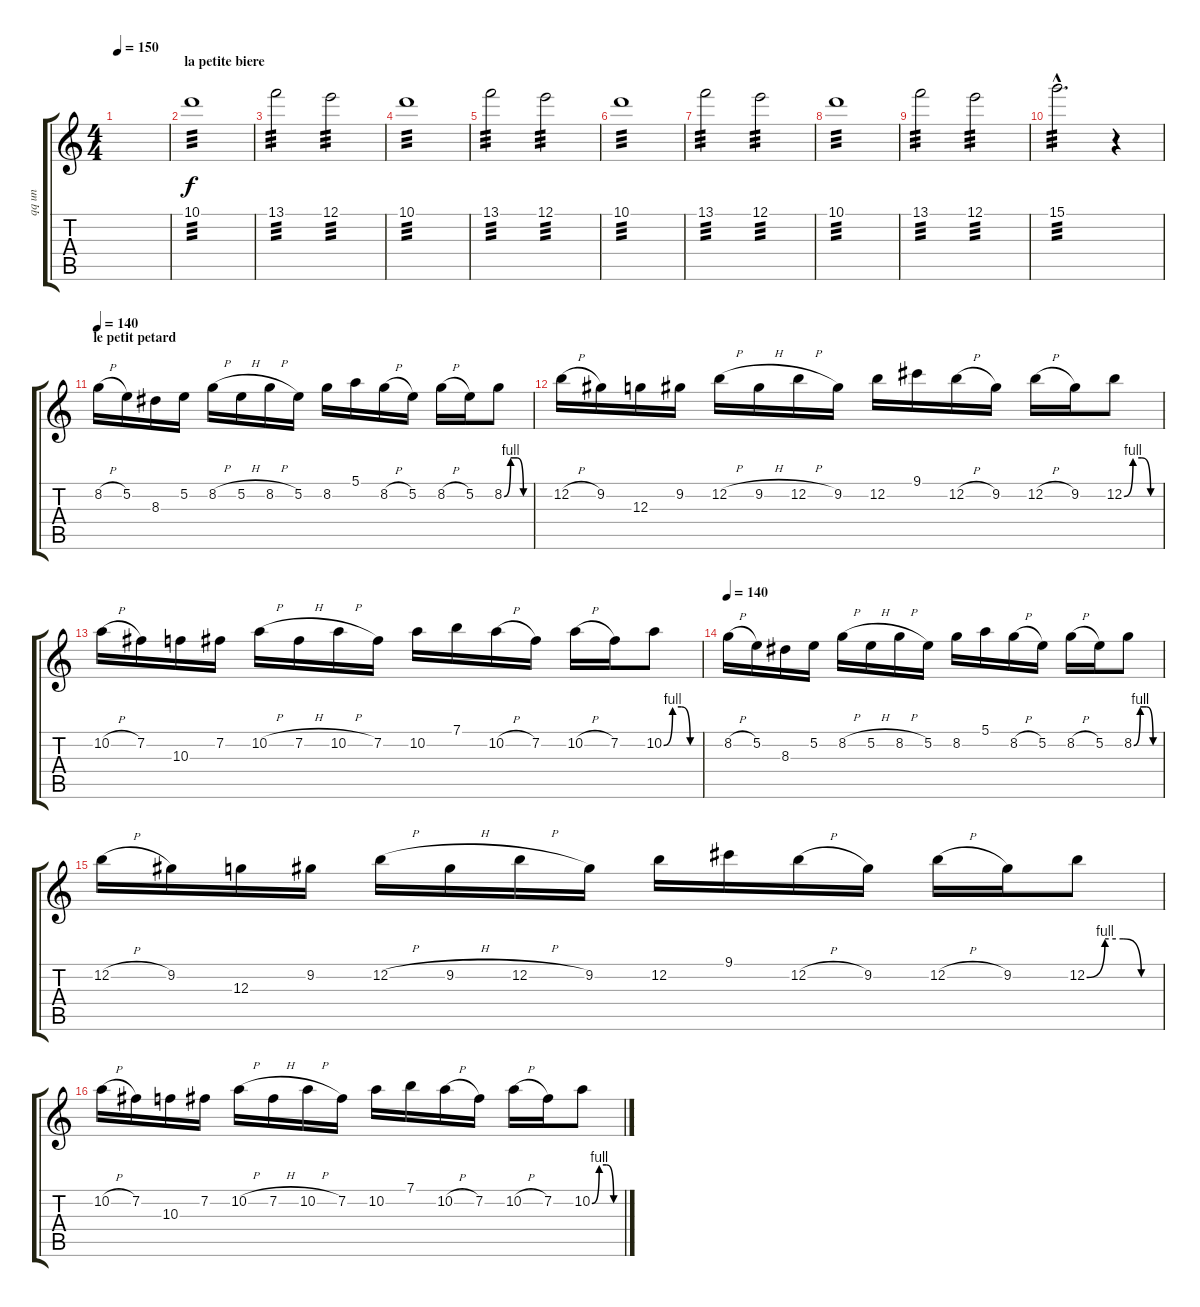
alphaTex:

\track ("qq un" "qq un") {instrument overdrivenguitar}
\staff {score tabs}
\tuning (E4 B3 G3 D3 A2 E2) {hide}
\ts (4 4)
\tempo 150
\clef g2
\ks c
|
\section ("" "la petite biere")
10.1.1{tp 3} |
13.1.2{tp 3} 12.1.2{tp 3} |
10.1.1{tp 3} |
13.1.2{tp 3} 12.1.2{tp 3} |
10.1.1{tp 3} |
13.1.2{tp 3} 12.1.2{tp 3} |
10.1.1{tp 3} |
13.1.2{tp 3} 12.1.2{tp 3} |
15.1{hac}.2{d tp 3} r.4 |
\section ("" "le petit petard")
\tempo 140
8.2{h}.16 5.2.16 8.3.16 5.2.16 8.2{h}.16 5.2{h}.16 8.2{h}.16 5.2.16 8.2.16 5.1.16 8.2{h}.16 5.2.16 8.2{h}.16 5.2.16 8.2{be (custom 0 0 15 4 30 4 45 0 60 0)}.8 |
12.2{h}.16 9.2.16 12.3.16 9.2.16 12.2{h}.16 9.2{h}.16 12.2{h}.16 9.2.16 12.2.16 9.1.16 12.2{h}.16 9.2.16 12.2{h}.16 9.2.16 12.2{be (custom 0 0 15 4 30 4 45 0 60 0)}.8 |
10.2{h}.16 7.2.16 10.3.16 7.2.16 10.2{h}.16 7.2{h}.16 10.2{h}.16 7.2.16 10.2.16 7.1.16 10.2{h}.16 7.2.16 10.2{h}.16 7.2.16 10.2{be (custom 0 0 15 4 30 4 45 0 60 0)}.8 |
\tempo 140
8.2{h}.16 5.2.16 8.3.16 5.2.16 8.2{h}.16 5.2{h}.16 8.2{h}.16 5.2.16 8.2.16 5.1.16 8.2{h}.16 5.2.16 8.2{h}.16 5.2.16 8.2{be (custom 0 0 15 4 30 4 45 0 60 0)}.8 |
12.2{h}.16 9.2.16 12.3.16 9.2.16 12.2{h}.16 9.2{h}.16 12.2{h}.16 9.2.16 12.2.16 9.1.16 12.2{h}.16 9.2.16 12.2{h}.16 9.2.16 12.2{be (custom 0 0 15 4 30 4 45 0 60 0)}.8 |
10.2{h}.16 7.2.16 10.3.16 7.2.16 10.2{h}.16 7.2{h}.16 10.2{h}.16 7.2.16 10.2.16 7.1.16 10.2{h}.16 7.2.16 10.2{h}.16 7.2.16 10.2{be (custom 0 0 15 4 30 4 45 0 60 0)}.8
